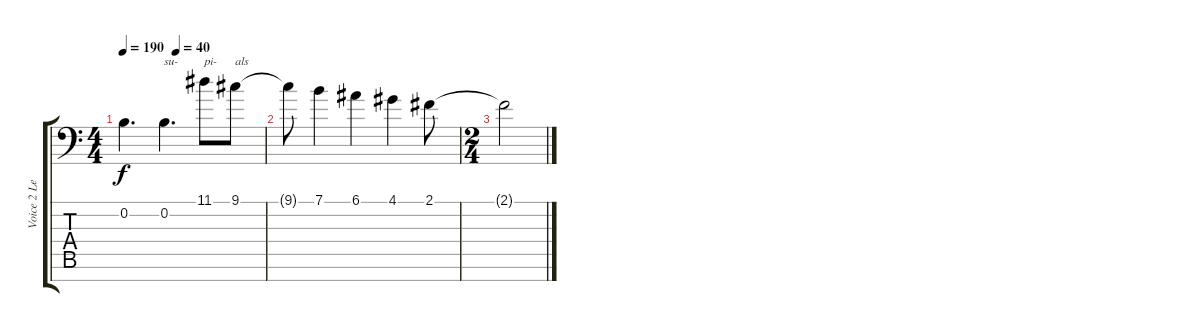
\track ("Voice 2 Left - Murph" "Voice 2 Le") {instrument choiraahs}
\staff {score tabs}
\tuning (E4 B3 G3 D3 A2 E2 C-1) {hide}
\ts (4 4)
\tempo 190
\tempo (40 0.375)
\clef f4
\ks c
0.2{t}.4{d dy f} 0.2.4{d txt "su-"} 11.1.8{txt "pi-"} 9.1.8{txt "als"} |
9.1{t}.8 7.1.4 6.1.4 4.1.4 2.1.8 |
\ts (2 4)
2.1{t}.2
